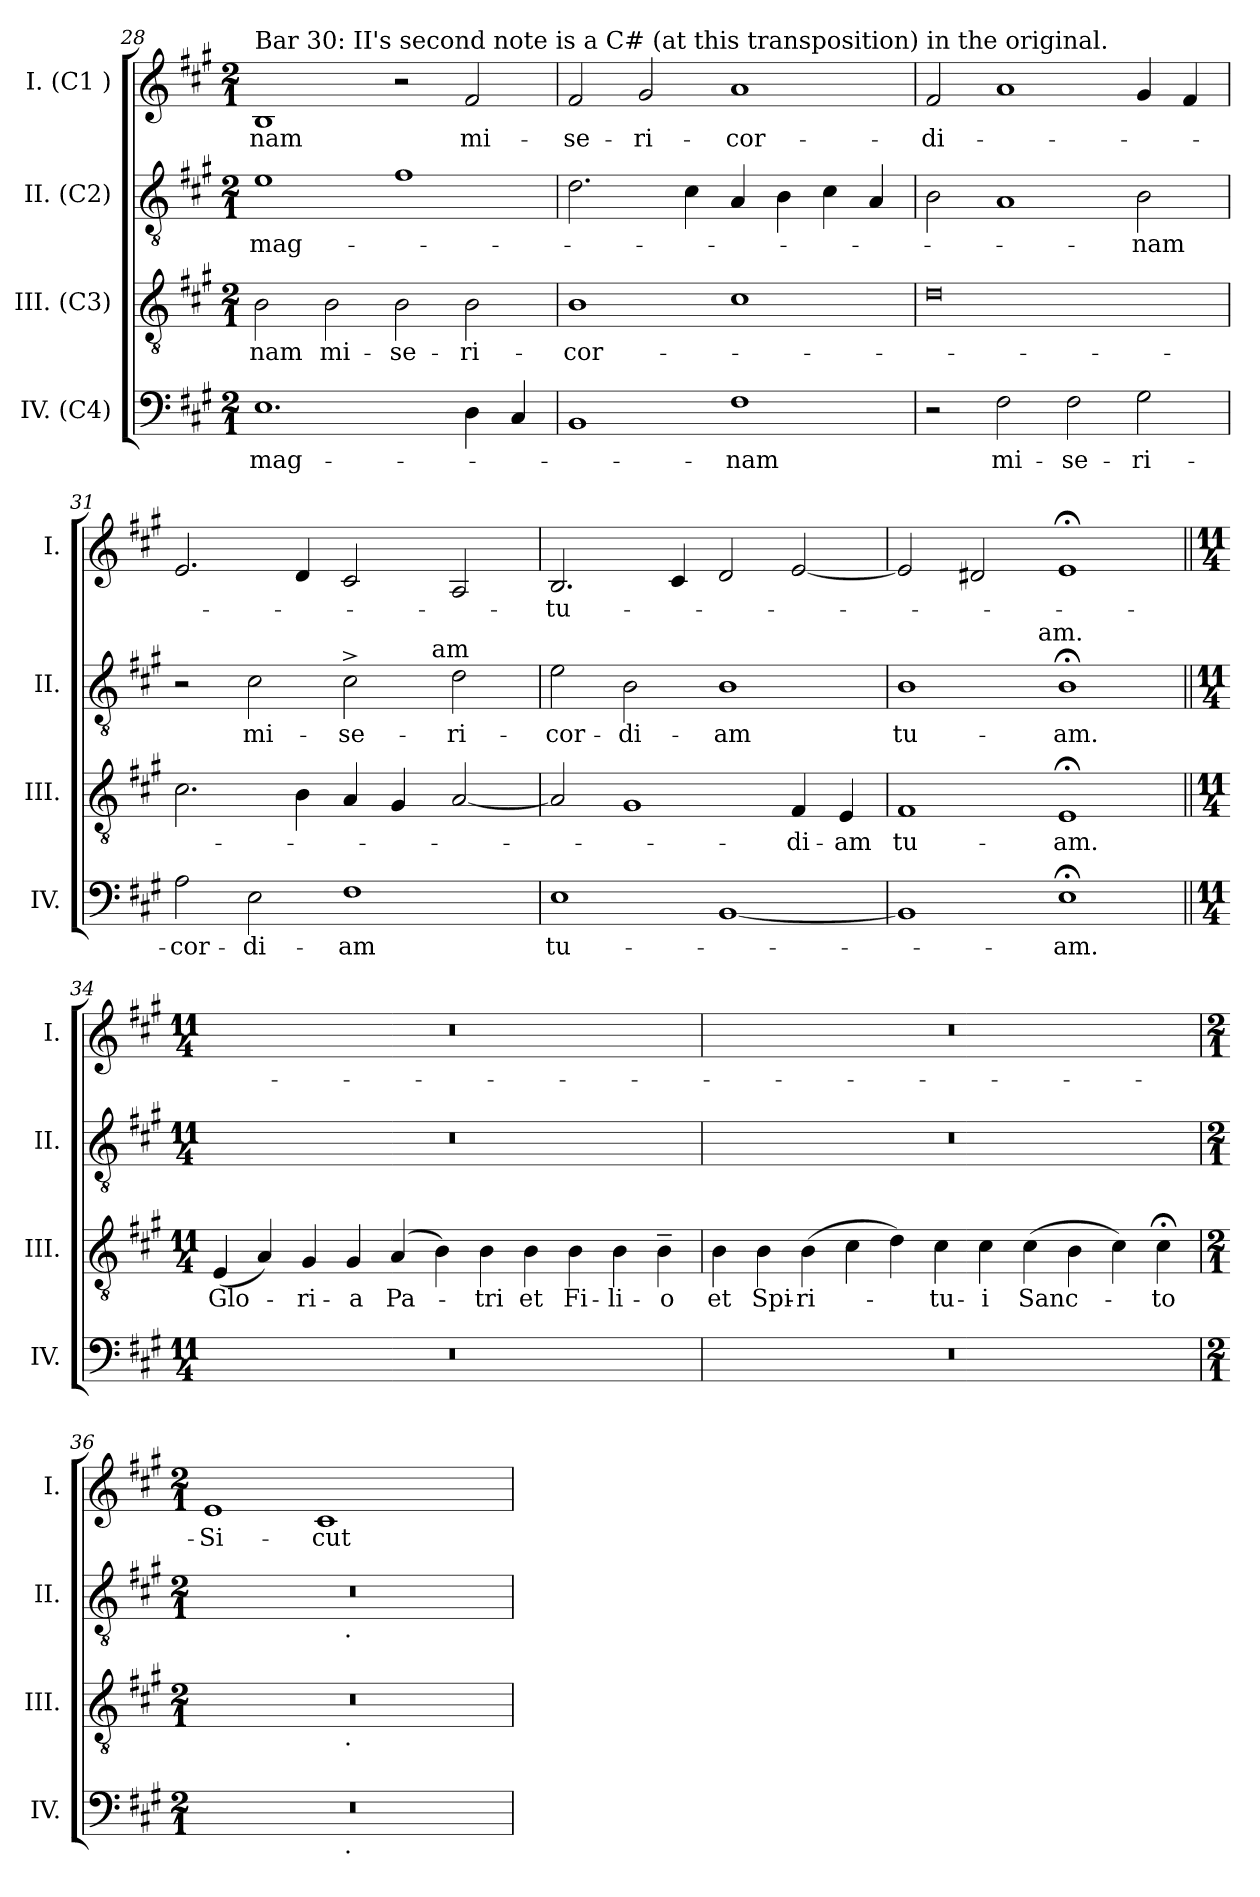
**kern	**text	**kern	**text	**kern	**text	**kern	**text
*part4	*part4	*part3	*part3	*part2	*part2	*part1	*part1
*staff4	*staff4	*staff3	*staff3	*staff2	*staff2	*staff1	*staff1
*I"IV. (C4)	*	*I"III. (C3)	*	*I"II. (C2)	*	*I"I. (C1 )	*
*I'IV.	*	*I'III.	*	*I'II.	*	*I'I.	*
!!LO:LB:g=z
*clefF4	*	*clefGv2	*	*clefGv2	*	*clefG2	*
*k[f#c#g#]	*	*k[f#c#g#]	*	*k[f#c#g#]	*	*k[f#c#g#]	*
*A:	*	*A:	*	*A:	*	*A:	*
*M2/1	*	*M2/1	*	*M2/1	*	*M2/1	*
=28	=28	=28	=28	=28	=28	=28	=28
!	!	!	!	!	!	!LO:TX:a:t=Bar 30&colon; II's second note is a C# (at this transposition) in the original.	!
!	!LO:LY:b	!	!LO:LY:b	!	!LO:LY:b	!	!LO:LY:b
1.E	mag-	2B\	-nam	1e	mag-	1B	-nam
!	!	!	!LO:LY:b	!	!	!	!
.	.	2B\	mi-	.	.	.	.
!	!	!	!LO:LY:b	!	!	!	!
.	.	2B\	-se-	1f#	.	2r	.
!	!	!	!LO:LY:b	!	!	!	!LO:LY:b
4D\	.	2B\	-ri-	.	.	2f#/	mi-
4C#/	.	.	.	.	.	.	.
=29	=29	=29	=29	=29	=29	=29	=29
!	!	!	!LO:LY:b	!	!	!	!LO:LY:b
1BB	.	1B	-cor-	2.d\	.	2f#/	-se-
!	!	!	!	!	!	!	!LO:LY:b
.	.	.	.	.	.	2g#/	-ri-
.	.	.	.	4c#\	.	.	.
!	!LO:LY:b	!	!	!	!	!	!LO:LY:b
1F#	-nam	1c#	.	4A/	.	1a	-cor-
.	.	.	.	4B\	.	.	.
.	.	.	.	4c#\	.	.	.
.	.	.	.	4A/	.	.	.
=30	=30	=30	=30	=30	=30	=30	=30
!	!	!	!	!	!	!	!LO:LY:b
2r	.	0d	.	2B\	.	2f#/	-di-
!	!LO:LY:b	!	!	!	!	!	!
2F#\	mi-	.	.	1A	.	1a	.
!	!LO:LY:b	!	!	!	!	!	!
2F#\	-se-	.	.	.	.	.	.
!	!LO:LY:b	!	!	!	!LO:LY:b	!	!
2G#\	-ri-	.	.	2B\	-nam	4g#/	.
.	.	.	.	.	.	4f#/	.
=31	=31	=31	=31	=31	=31	=31	=31
!	!LO:LY:b	!	!	!	!	!	!
*	*	*	*	*^	*	*	*
2A\	-cor-	2.c#\	.	2r	1ryy	.	2.e/	.
!	!LO:LY:b	!	!	!	!	!LO:LY:b	!	!
2E\	-di-	.	.	2c#\	.	mi-	.	.
.	.	4B\	.	.	.	.	4d/	.
!	!LO:LY:b	!	!	!	!	!LO:LY:b	!	!
1F#	-am	4A/	.	2c#^>\	4..ryy	-se-	2c#/	.
.	.	4G#/	.	.	.	.	.	.
!	!	!	!	!	!LO:TX:a:t=am	!	!	!
.	.	.	.	.	2ryy	.	.	.
!	!	!	!	!	!	!LO:LY:b	!	!
.	.	[<2A/	.	2d\	.	-ri-	2A/	.
.	.	.	.	.	16ryy	.	.	.
!!LO:LB:g=z
=32	=32	=32	=32	=32	=32	=32	=32	=32
!	!LO:LY:b	!	!	!	!	!LO:LY:b	!	!LO:LY:b
*	*	*	*	*v	*v	*	*	*
1E	tu-	2A/]	.	2e\	-cor-	2.B/	-tu-
!	!	!	!	!	!LO:LY:b	!	!
.	.	1G#	.	2B\	-di-	.	.
.	.	.	.	.	.	4c#/	.
!	!	!	!	!	!LO:LY:b	!	!
[<1BB	.	.	.	1B	-am	2d/	.
!	!	!	!LO:LY:b	!	!	!	!
.	.	4F#/	-di-	.	.	[<2e/	.
!	!	!	!LO:LY:b:rj	!	!	!	!
.	.	4E/	-am	.	.	.	.
=33	=33	=33	=33	=33	=33	=33	=33
!	!	!	!LO:LY:b	!	!LO:LY:b	!	!
*	*	*	*	*^	*	*	*
1BB]	.	1F#	tu-	1B	2...ryy	tu-	2e/]	.
.	.	.	.	.	.	.	2d#/	.
!	!	!	!	!	!LO:TX:a:t=am.	!	!	!
.	.	.	.	.	1ryy	.	.	.
!	!LO:LY:b	!	!LO:LY:b	!	!	!LO:LY:b	!	!
1E;<	-am.	1E;	-am.	1B;<	.	-am.	1e;	.
.	.	.	.	.	16ryy	.	.	.
*	*	*	*	*v	*v	*	*	*
=34||	=34||	=34||	=34||	=34||	=34||	=34||	=34||
*M11/4	*	*M11/4	*	*M11/4	*	*M11/4	*
*	*	*	*	*^	*	*	*
!	!	!	!LO:LY:b	!	!	!	!	!
*	*	*	*	*v	*v	*	*	*
4%11r	.	(<4E/	Glo-	4%11r	.	4%11r	.
.	.	4A/)	.	.	.	.	.
!	!	!	!LO:LY:b	!	!	!	!
.	.	4G#/	-ri-	.	.	.	.
!	!	!	!LO:LY:b	!	!	!	!
.	.	4G#/	-a	.	.	.	.
!	!	!	!LO:LY:b	!	!	!	!
.	.	(4A/	Pa-	.	.	.	.
.	.	4B\)	.	.	.	.	.
!	!	!	!LO:LY:b	!	!	!	!
.	.	4B\	-tri	.	.	.	.
!	!	!	!LO:LY:b	!	!	!	!
.	.	4B\	et	.	.	.	.
!	!	!	!LO:LY:b	!	!	!	!
.	.	4B\	Fi-	.	.	.	.
!	!	!	!LO:LY:b	!	!	!	!
.	.	4B\	-li-	.	.	.	.
!	!	!	!LO:LY:b	!	!	!	!
.	.	4B~>\	-o	.	.	.	.
=35	=35	=35	=35	=35	=35	=35	=35
!	!	!	!LO:LY:b	!	!	!	!
4%11r	.	4B\	et	4%11r	.	4%11r	.
!	!	!	!LO:LY:b	!	!	!	!
.	.	4B\	Spi-	.	.	.	.
!	!	!	!LO:LY:b:rj	!	!	!	!
.	.	(>4B\	-ri-	.	.	.	.
.	.	4c#\	.	.	.	.	.
.	.	4d\)	.	.	.	.	.
!	!	!	!LO:LY:b	!	!	!	!
.	.	4c#\	-tu-	.	.	.	.
!	!	!	!LO:LY:b	!	!	!	!
.	.	4c#\	-i	.	.	.	.
!	!	!	!LO:LY:b	!	!	!	!
.	.	(>4c#\	Sanc-	.	.	.	.
.	.	4B\	.	.	.	.	.
.	.	4c#\)	.	.	.	.	.
!	!	!	!LO:LY:b	!	!	!	!
.	.	4c#;<\	-to	.	.	.	.
!!LO:PB:g=z
=36	=36	=36	=36	=36	=36	=36	=36
*M2/1	*	*M2/1	*	*M2/1	*	*M2/1	*
!	!	!	!	!	!	!	!LO:LY:b
*^	*	*^	*	*^	*	*	*
0r	1ryy	.	0r	1ryy	.	0r	1ryy	.	1e	-Si-
!	!	!	!	!	!	!	!	!	!	!LO:LY:b
.	16.ryy	.	.	16.ryy	.	.	16.ryy	.	1c#	-cut
!	!	!	!	!	!	!	!LO:TX:b:t=.	!	!	!
!	!	!	!	!LO:TX:b:t=.	!	!	!	!	!	!
!	!LO:TX:b:t=.	!	!	!	!	!	!	!	!	!
.	2ryy	.	.	2ryy	.	.	2ryy	.	.	.
.	4ryy	.	.	4ryy	.	.	4ryy	.	.	.
.	8ryy	.	.	8ryy	.	.	8ryy	.	.	.
.	32ryy	.	.	32ryy	.	.	32ryy	.	.	.
*v	*v	*	*	*	*	*v	*v	*	*	*
*	*	*v	*v	*	*	*	*	*
=	=	=	=	=	=	=	=
*-	*-	*-	*-	*-	*-	*-	*-
